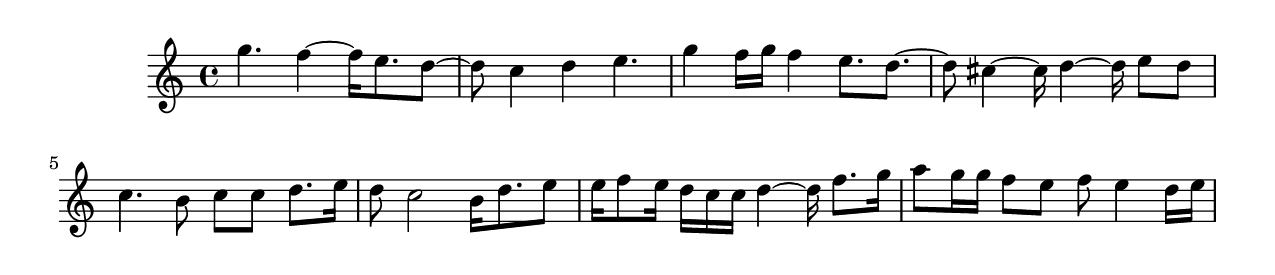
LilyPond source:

#(set-default-paper-size "letter")

<<

\new ChordNames {
    \set majorSevenSymbol = \markup { maj7 } 
    \set additionalPitchPrefix = #"add"
    \chordmode {
        s16*128
    }
}

\new Staff { 
    {
        \clef treble
        \key c \major
        \time 4/4
        
        g''4. f''4~ f''16 e''8. d''8~ | d''8 c''4 d''4 e''4. | g''4 f''16 g''16 f''4 e''8. d''8.~ | d''8 cis''4~ cis''16 d''4~ d''16 e''8 d''8 | c''4. b'8 c''8 c''8 d''8. e''16 | d''8 c''2 b'16 d''8. e''8 | e''16 f''8 e''16 d''16 c''16 c''16 d''4~ d''16 f''8. g''16 | a''8 g''16 g''16 f''8 e''8 f''8 e''4 d''16 e''16
    }
}

>>

\version "2.18.2"